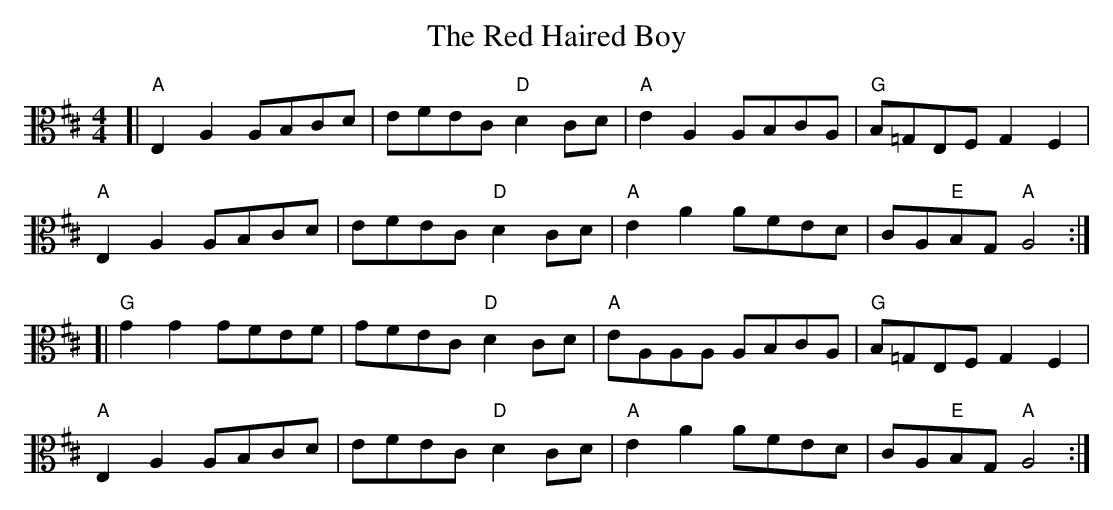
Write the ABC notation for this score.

X:1
T:The Red Haired Boy
M:4/4
K:D
V:2 clef=alto middle=C
[| "A"E,2 A,2 A,B,CD | EFEC "D"D2 CD | "A"E2 A,2 A,B,CA, | "G"B,=G,E,F, G,2 F,2 |
"A"E,2 A,2 A,B,CD | EFEC "D"D2 CD | "A"E2 A2 AFED | CA,"E"B,G, "A"A,4 :|]
[| "G"G2 G2 GFEF | GFEC "D"D2 CD | "A"EA,A,A, A,B,CA, | "G"B,=G,E,F, G,2 F,2 |
"A"E,2 A,2 A,B,CD | EFEC "D"D2 CD | "A"E2 A2 AFED | CA,"E"B,G, "A"A,4 :|]
